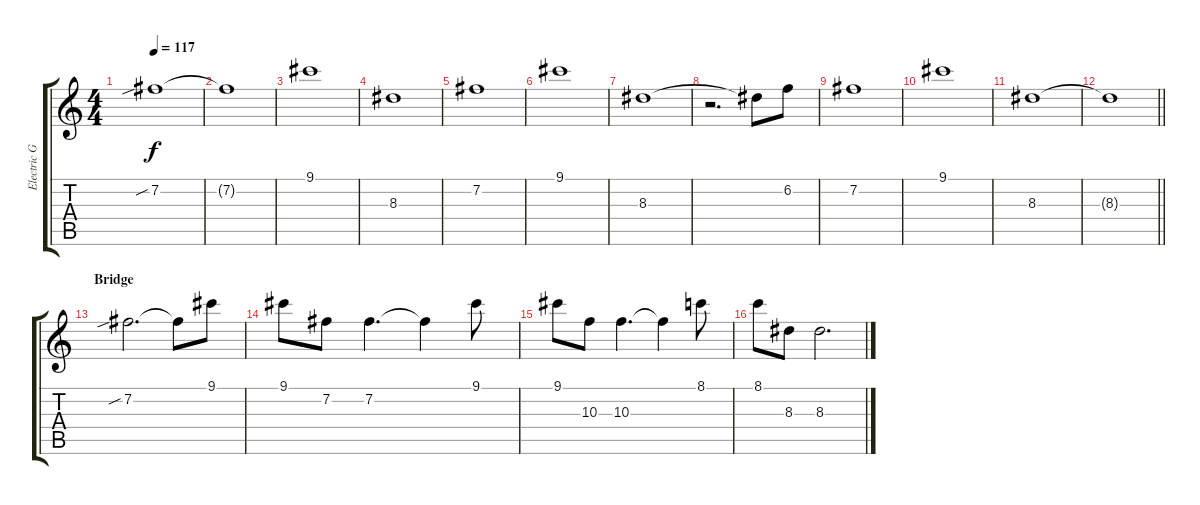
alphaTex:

\track ("Electric Guitar" "Electric G") {instrument overdrivenguitar}
\staff {score tabs}
\tuning (E4 B3 G3 D3 A2 E2) {hide}
\ts (4 4)
\tempo 117
\clef g2
\ks c
7.2{sib}.1{dy f} |
7.2{t}.1 |
9.1.1 |
8.3.1 |
7.2.1 |
9.1.1 |
8.3.1 |
r.2{d} 8.3{t}.8 6.2.8{volume 11 instrument overdrivenguitar} |
7.2.1 |
9.1.1 |
8.3.1 |
\barLineRight lightlight
8.3{t}.1 |
\section ("" "Bridge")
7.2{sib}.2{d volume 16} 7.2{t}.8 9.1.8 |
9.1.8 7.2.8 7.2.4{d} 7.2{t}.4 9.1.8 |
9.1.8 10.3.8 10.3.4{d} 10.3{t}.4 8.1.8 |
8.1.8 8.3.8 8.3.2{d}
